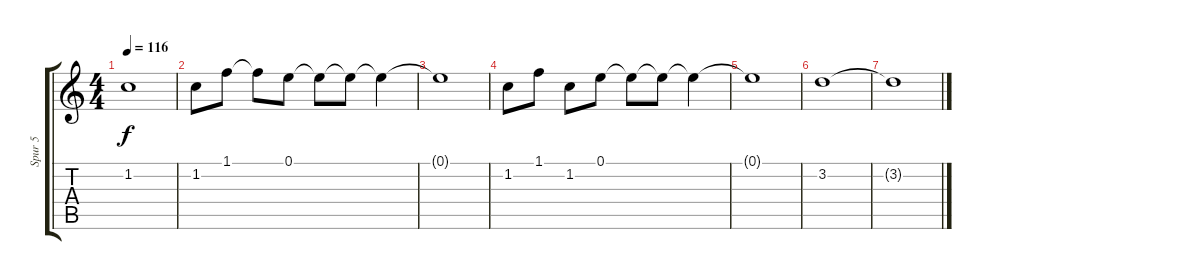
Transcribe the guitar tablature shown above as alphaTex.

\track ("Spur 5" "Spur 5") {instrument electricguitarclean}
\staff {score tabs}
\tuning (E4 B3 G3 D3 A2 E2) {hide}
\ts (4 4)
\tempo 116
\clef g2
\ks c
1.2{t}.1{dy f} |
1.2.8 1.1.8 1.1{t}.8 0.1.8 0.1{t}.8 0.1{t}.8 0.1{t}.4 |
0.1{t}.1 |
1.2.8 1.1.8 1.2.8 0.1.8 0.1{t}.8 0.1{t}.8 0.1{t}.4 |
0.1{t}.1 |
3.2.1 |
3.2{t}.1
